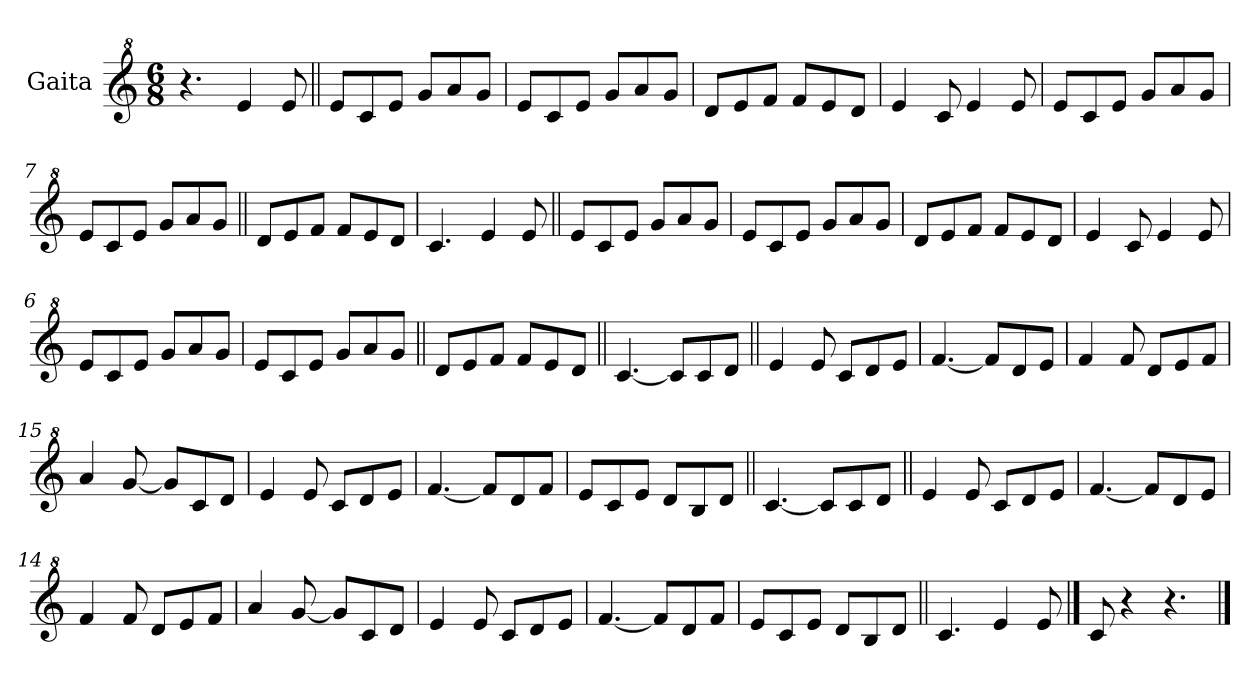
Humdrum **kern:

**kern
*part1
*staff1
*I"Gaita
*clefG^2
*k[]
*M6/8
*MM210
=1
4.r
4ee/
8ee/
=2||
8ee/L
8cc/
8ee/J
8gg/L
8aa/
8gg/J
=3
8ee/L
8cc/
8ee/J
8gg/L
8aa/
8gg/J
=4
8dd/L
8ee/
8ff/J
8ff/L
8ee/
8dd/J
=5
4ee/
8cc/
4ee/
8ee/
=6
8ee/L
8cc/
8ee/J
8gg/L
8aa/
8gg/J
=7
8ee/L
8cc/
8ee/J
8gg/L
8aa/
8gg/J
!!LO:LB:g=z
=8||
8dd/L
8ee/
8ff/J
8ff/L
8ee/
8dd/J
=9
4.cc/
4ee/
8ee/
=2||
8ee/L
8cc/
8ee/J
8gg/L
8aa/
8gg/J
=3
8ee/L
8cc/
8ee/J
8gg/L
8aa/
8gg/J
=4
8dd/L
8ee/
8ff/J
8ff/L
8ee/
8dd/J
=5
4ee/
8cc/
4ee/
8ee/
=6
8ee/L
8cc/
8ee/J
8gg/L
8aa/
8gg/J
=7
8ee/L
8cc/
8ee/J
8gg/L
8aa/
8gg/J
=10||
8dd/L
8ee/
8ff/J
8ff/L
8ee/
8dd/J
=11||
[4.cc/
8cc/L]
8cc/
8dd/J
=12||
4ee/
8ee/
8cc/L
8dd/
8ee/J
=13
[4.ff/
8ff/L]
8dd/
8ee/J
=14
4ff/
8ff/
8dd/L
8ee/
8ff/J
=15
4aa/
[8gg/
8gg/L]
8cc/
8dd/J
!!LO:LB:g=z
=16
4ee/
8ee/
8cc/L
8dd/
8ee/J
=17
[4.ff/
8ff/L]
8dd/
8ff/J
=18
8ee/L
8cc/
8ee/J
8dd/L
8b/
8dd/J
=19||
[4.cc/
8cc/L]
8cc/
8dd/J
=12||
4ee/
8ee/
8cc/L
8dd/
8ee/J
=13
[4.ff/
8ff/L]
8dd/
8ee/J
=14
4ff/
8ff/
8dd/L
8ee/
8ff/J
=15
4aa/
[8gg/
8gg/L]
8cc/
8dd/J
!!LO:LB:g=z
=16
4ee/
8ee/
8cc/L
8dd/
8ee/J
=17
[4.ff/
8ff/L]
8dd/
8ff/J
=18
8ee/L
8cc/
8ee/J
8dd/L
8b/
8dd/J
=20||
4.cc/
4ee/
8ee/
==21
8cc/
4r
4.r
==
*-
